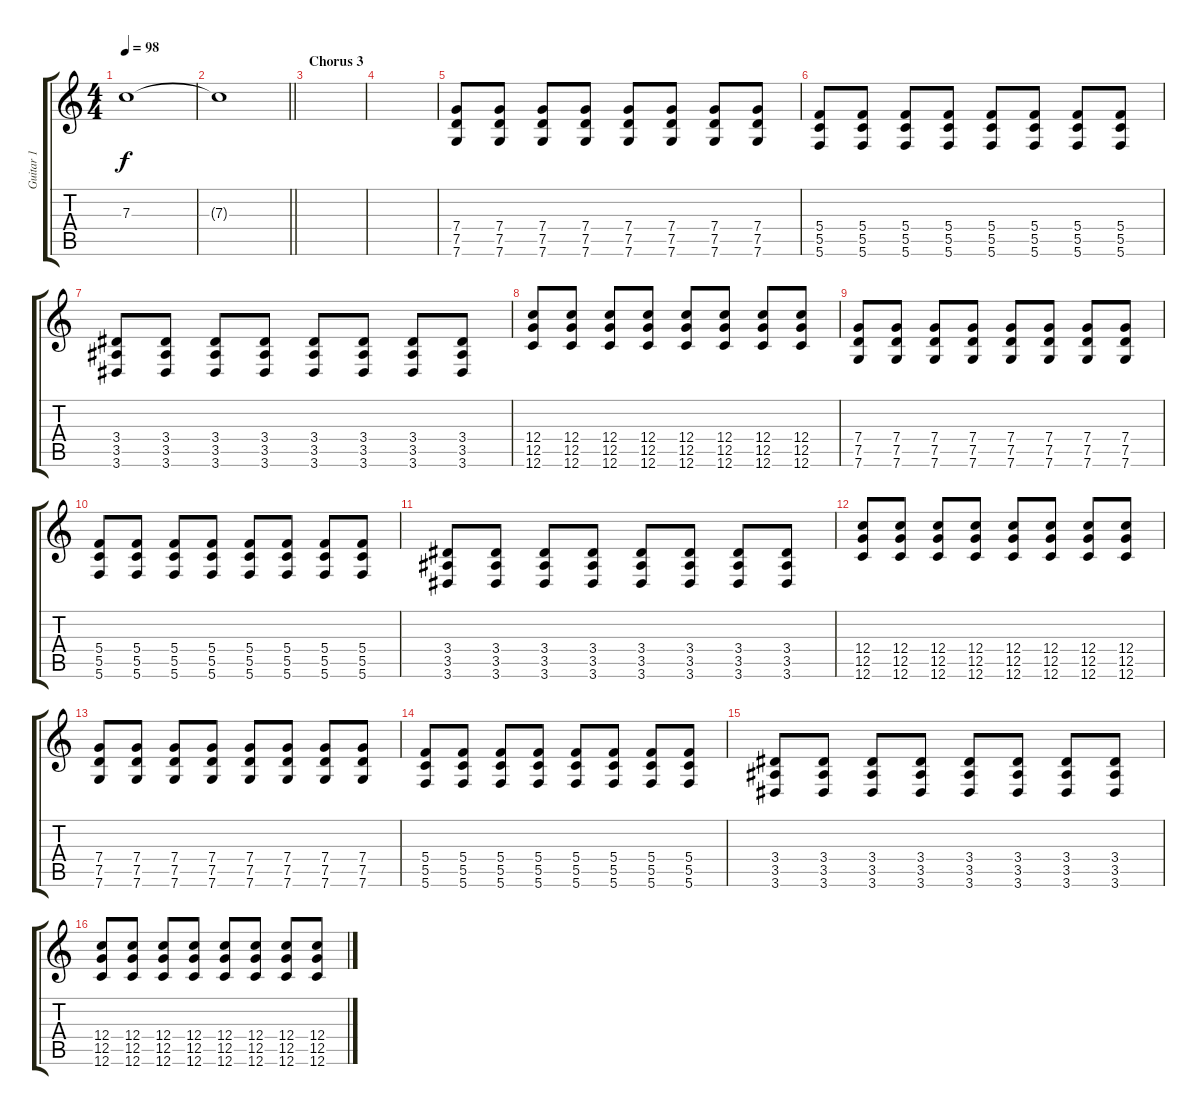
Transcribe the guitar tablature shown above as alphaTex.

\track ("Guitar 1" "Guitar 1") {instrument electricguitarclean}
\staff {score tabs}
\tuning (D4 A3 F3 C3 G2 C2) {hide}
\ts (4 4)
\tempo 98
\clef g2
\ks c
7.3.1{dy f} |
\barLineRight lightlight
7.3{t}.1 |
\section ("" "Chorus 3")
|
|
(7.4 7.5 7.6).8 (7.4 7.5 7.6).8 (7.4 7.5 7.6).8 (7.4 7.5 7.6).8 (7.4 7.5 7.6).8 (7.4 7.5 7.6).8 (7.4 7.5 7.6).8 (7.4 7.5 7.6).8 |
(5.4 5.5 5.6).8 (5.4 5.5 5.6).8 (5.4 5.5 5.6).8 (5.4 5.5 5.6).8 (5.4 5.5 5.6).8 (5.4 5.5 5.6).8 (5.4 5.5 5.6).8 (5.4 5.5 5.6).8 |
(3.4 3.5 3.6).8{instrument distortionguitar} (3.4 3.5 3.6).8 (3.4 3.5 3.6).8 (3.4 3.5 3.6).8 (3.4 3.5 3.6).8 (3.4 3.5 3.6).8 (3.4 3.5 3.6).8 (3.4 3.5 3.6).8 |
(12.4 12.5 12.6).8{instrument distortionguitar} (12.4 12.5 12.6).8 (12.4 12.5 12.6).8 (12.4 12.5 12.6).8 (12.4 12.5 12.6).8 (12.4 12.5 12.6).8 (12.4 12.5 12.6).8 (12.4 12.5 12.6).8 |
(7.4 7.5 7.6).8 (7.4 7.5 7.6).8 (7.4 7.5 7.6).8 (7.4 7.5 7.6).8 (7.4 7.5 7.6).8 (7.4 7.5 7.6).8 (7.4 7.5 7.6).8 (7.4 7.5 7.6).8 |
(5.4 5.5 5.6).8 (5.4 5.5 5.6).8 (5.4 5.5 5.6).8 (5.4 5.5 5.6).8 (5.4 5.5 5.6).8 (5.4 5.5 5.6).8 (5.4 5.5 5.6).8 (5.4 5.5 5.6).8 |
(3.4 3.5 3.6).8{instrument distortionguitar} (3.4 3.5 3.6).8 (3.4 3.5 3.6).8 (3.4 3.5 3.6).8 (3.4 3.5 3.6).8 (3.4 3.5 3.6).8 (3.4 3.5 3.6).8 (3.4 3.5 3.6).8 |
(12.4 12.5 12.6).8{instrument distortionguitar} (12.4 12.5 12.6).8 (12.4 12.5 12.6).8 (12.4 12.5 12.6).8 (12.4 12.5 12.6).8 (12.4 12.5 12.6).8 (12.4 12.5 12.6).8 (12.4 12.5 12.6).8 |
(7.4 7.5 7.6).8 (7.4 7.5 7.6).8 (7.4 7.5 7.6).8 (7.4 7.5 7.6).8 (7.4 7.5 7.6).8 (7.4 7.5 7.6).8 (7.4 7.5 7.6).8 (7.4 7.5 7.6).8 |
(5.4 5.5 5.6).8 (5.4 5.5 5.6).8 (5.4 5.5 5.6).8 (5.4 5.5 5.6).8 (5.4 5.5 5.6).8 (5.4 5.5 5.6).8 (5.4 5.5 5.6).8 (5.4 5.5 5.6).8 |
(3.4 3.5 3.6).8{instrument distortionguitar} (3.4 3.5 3.6).8 (3.4 3.5 3.6).8 (3.4 3.5 3.6).8 (3.4 3.5 3.6).8 (3.4 3.5 3.6).8 (3.4 3.5 3.6).8 (3.4 3.5 3.6).8 |
(12.4 12.5 12.6).8{instrument distortionguitar} (12.4 12.5 12.6).8 (12.4 12.5 12.6).8 (12.4 12.5 12.6).8 (12.4 12.5 12.6).8 (12.4 12.5 12.6).8 (12.4 12.5 12.6).8 (12.4 12.5 12.6).8
